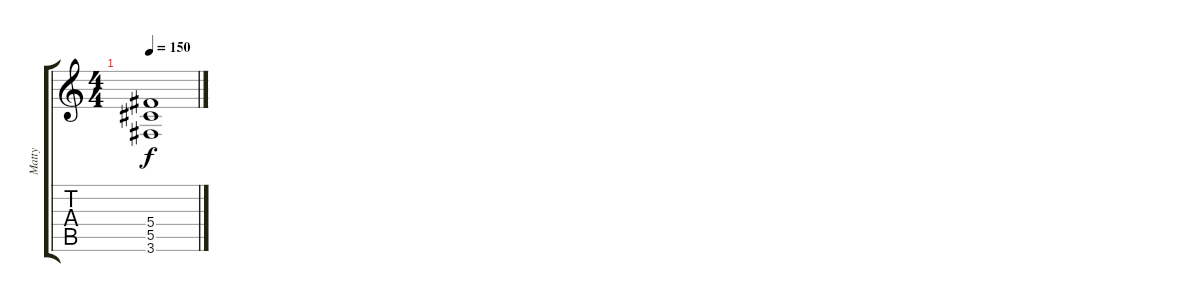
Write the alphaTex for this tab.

\track ("Matty" "Matty") {instrument distortionguitar}
\staff {score tabs}
\tuning (Eb4 Bb3 Gb3 Db3 Ab2 Eb2) {hide}
\ts (4 4)
\tempo 150
\clef g2
\ks c
(5.4{t} 5.5{t} 3.6{t}).1{dy f}
